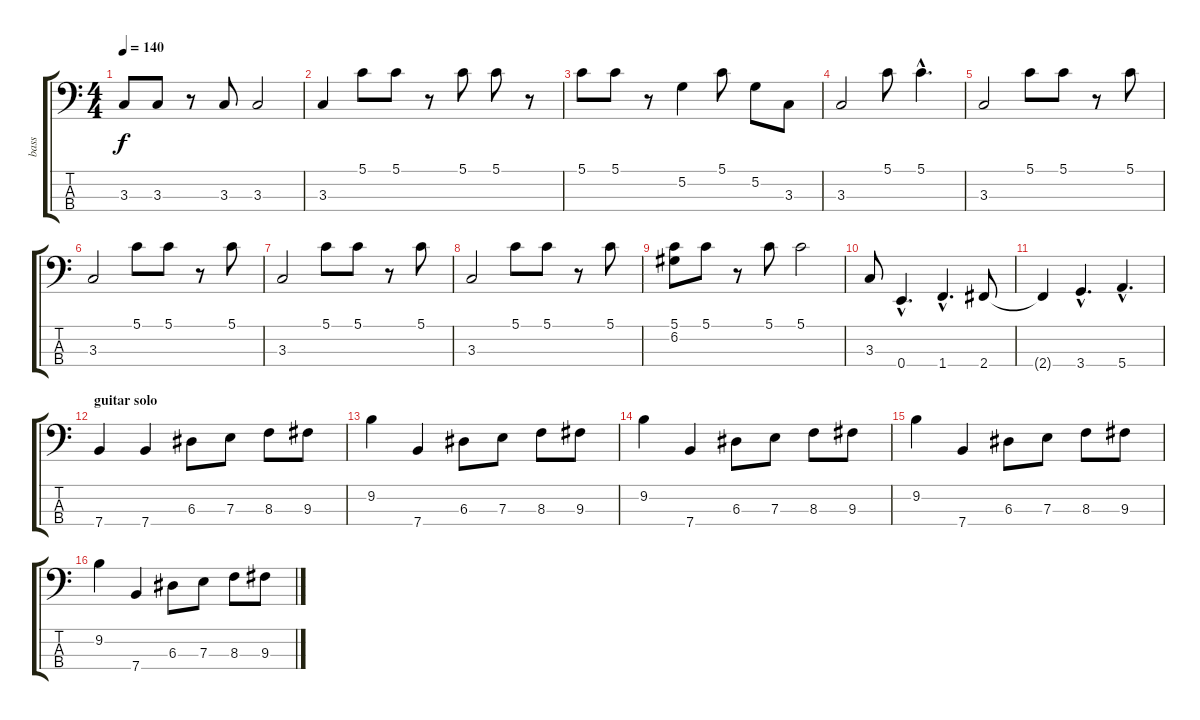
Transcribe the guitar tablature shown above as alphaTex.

\track ("bass" "bass") {instrument electricbassfinger}
\staff {score tabs}
\tuning (G2 D2 A1 E1) {hide}
\ts (4 4)
\tempo 140
\clef f4
\ks c
3.3.8{dy f} 3.3.8 r.8 3.3.8 3.3.2 |
3.3.4 5.1.8 5.1.8 r.8 5.1.8 5.1.8 r.8 |
5.1.8 5.1.8 r.8 5.2.4 5.1.8 5.2.8 3.3.8 |
3.3.2 5.1.8 5.1{hac}.4{d} |
3.3.2 5.1.8 5.1.8 r.8 5.1.8 |
3.3.2 5.1.8 5.1.8 r.8 5.1.8 |
3.3.2 5.1.8 5.1.8 r.8 5.1.8 |
3.3.2 5.1.8 5.1.8 r.8 5.1.8 |
(5.1 6.2).8 5.1.8 r.8 5.1.8 5.1.2 |
3.3.8 0.4{hac}.4{d} 1.4{hac}.4{d} 2.4.8 |
2.4{t}.4 3.4{hac}.4{d} 5.4{hac}.4{d} |
\section ("" "guitar solo")
7.4.4 7.4.4 6.3.8 7.3.8 8.3.8 9.3.8 |
9.2.4 7.4.4 6.3.8 7.3.8 8.3.8 9.3.8 |
9.2.4 7.4.4 6.3.8 7.3.8 8.3.8 9.3.8 |
9.2.4 7.4.4 6.3.8 7.3.8 8.3.8 9.3.8 |
9.2.4 7.4.4 6.3.8 7.3.8 8.3.8 9.3.8
